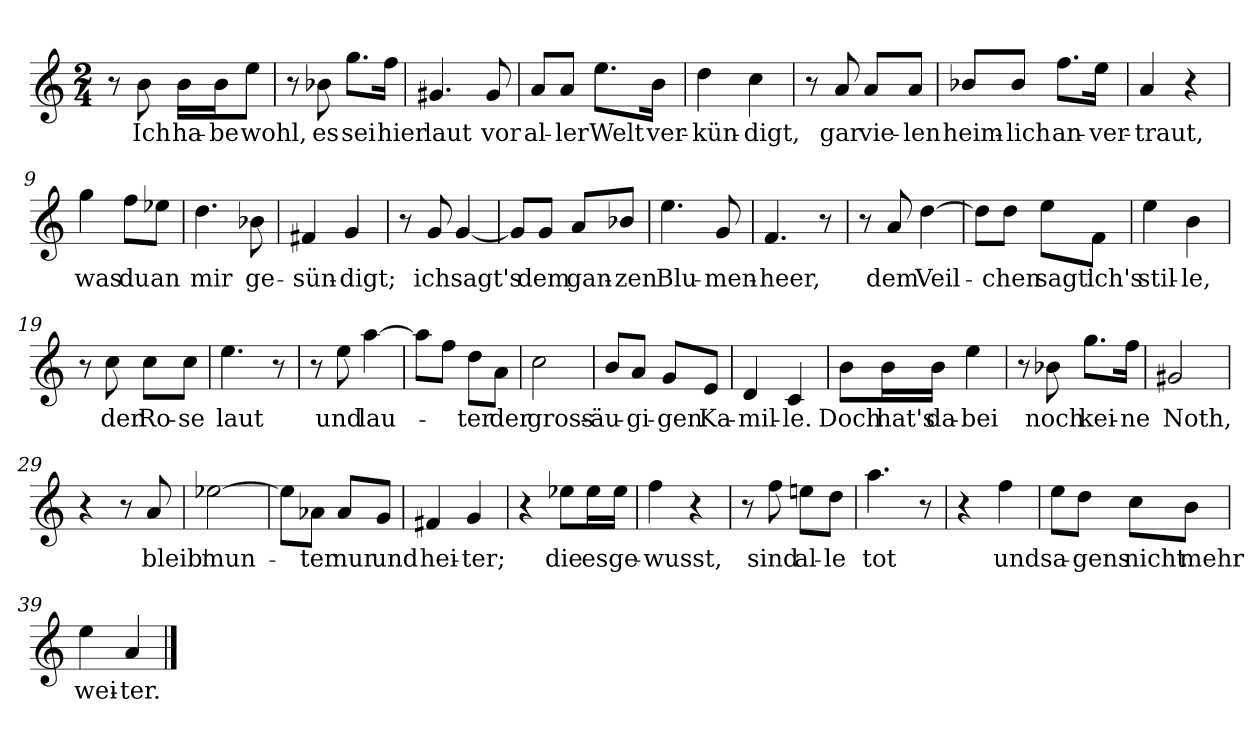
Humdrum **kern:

**kern	**text
*part1	*part1
*staff1	*staff1
*clefG2	*
*k[]	*
*M2/4	*
=1	=1
8r	.
!	!LO:LY:b
8b\	Ich
!	!LO:LY:b
16b\LL	ha-
!	!LO:LY:b
16b\J	-be
!	!LO:LY:b
8ee\J	wohl,
=2	=2
8r	.
!	!LO:LY:b
8b-X\	es
!	!LO:LY:b
8.gg\L	sei
!	!LO:LY:b
16ff\Jk	hier
=3	=3
!	!LO:LY:b
4.g#X/	laut
!	!LO:LY:b
8g#/	vor
=4	=4
!	!LO:LY:b
8a/L	al-
!	!LO:LY:b
8a/J	-ler
!	!LO:LY:b
8.ee\L	Welt
!	!LO:LY:b
16b\Jk	ver-
=5	=5
!	!LO:LY:b
4dd\	-kün-
!	!LO:LY:b
4cc\	-digt,
=6	=6
8r	.
!	!LO:LY:b
8a/	gar
!	!LO:LY:b
8a/L	vie-
!	!LO:LY:b
8a/J	-len
=7	=7
!	!LO:LY:b
8b-X/L	heim-
!	!LO:LY:b
8b-/J	-lich
!	!LO:LY:b
8.ff\L	an-
!	!LO:LY:b
16ee\Jk	-ver-
=8	=8
!	!LO:LY:b
4a/	-traut,
4r	.
!!LO:LB:g=z
=9	=9
!	!LO:LY:b
4gg\	was
!	!LO:LY:b
8ff\L	du
!	!LO:LY:b
8ee-X\J	an
=10	=10
!	!LO:LY:b
4.dd\	mir
!	!LO:LY:b
8b-X\	ge-
=11	=11
!	!LO:LY:b
4f#X/	-sün-
!	!LO:LY:b
4g/	-digt;
=12	=12
8r	.
!	!LO:LY:b
8g/	ich
!	!LO:LY:b
[4g/	sagt's
=13	=13
8g/L]	.
!	!LO:LY:b
8g/J	dem
!	!LO:LY:b
8a/L	gan-
!	!LO:LY:b
8b-X/J	-zen
=14	=14
!	!LO:LY:b
4.ee\	Blu-
!	!LO:LY:b
8g/	-men-
=15	=15
!	!LO:LY:b
4.f/	-heer,
8r	.
=16	=16
8r	.
!	!LO:LY:b
8a/	dem
!	!LO:LY:b
[4dd\	Veil-
=17	=17
8dd\L]	.
!	!LO:LY:b
8dd\J	-chen
!	!LO:LY:b
8ee\L	sagt'
!	!LO:LY:b
8f\J	ich's
=18	=18
!	!LO:LY:b
4ee\	stil-
!	!LO:LY:b
4b\	-le,
!!LO:LB:g=z
=19	=19
8r	.
!	!LO:LY:b
8cc\	der
!	!LO:LY:b
8cc\L	Ro-
!	!LO:LY:b
8cc\J	-se
=20	=20
!	!LO:LY:b
4.ee\	laut
8r	.
=21	=21
8r	.
!	!LO:LY:b
8ee\	und
!	!LO:LY:b
[4aa\	lau-
=22	=22
8aa\L]	.
8ff\J	.
!	!LO:LY:b
8dd\L	-ter
!	!LO:LY:b
8a\J	der
=23	=23
!	!LO:LY:b
2cc\	gross-
=24	=24
!	!LO:LY:b
8b/L	-äu-
!	!LO:LY:b
8a/J	-gi-
!	!LO:LY:b
8g/L	-gen
!	!LO:LY:b
8e/J	Ka-
=25	=25
!	!LO:LY:b
4d/	-mil-
!	!LO:LY:b
4c/	-le.
=26	=26
!	!LO:LY:b
8b\L	Doch
!	!LO:LY:b
16b\L	hat's
!	!LO:LY:b
16b\JJ	da-
!	!LO:LY:b
4ee\	-bei
=27	=27
8r	.
!	!LO:LY:b
8b-X\	noch
!	!LO:LY:b
8.gg\L	kei-
!	!LO:LY:b
16ff\Jk	-ne
=28	=28
!	!LO:LY:b
2g#X/	Noth,
!!LO:LB:g=z
=29	=29
4r	.
8r	.
!	!LO:LY:b
8a/	bleib'
=30	=30
!	!LO:LY:b
[2ee-X\	mun-
=31	=31
8ee-\L]	.
!	!LO:LY:b
8a-X\J	-ter
!	!LO:LY:b
8a-/L	nur
!	!LO:LY:b
8g/J	und
=32	=32
!	!LO:LY:b
4f#X/	hei-
!	!LO:LY:b
4g/	-ter;
=33	=33
4r	.
!	!LO:LY:b
8ee-X\L	die
!	!LO:LY:b
16ee-\L	es
!	!LO:LY:b
16ee-\JJ	ge-
=34	=34
!	!LO:LY:b
4ff\	-wusst,
4r	.
=35	=35
8r	.
!	!LO:LY:b
8ff\	sind
!	!LO:LY:b
8een\L	al-
!	!LO:LY:b
8dd\J	-le
=36	=36
!	!LO:LY:b
4.aa\	tot
8r	.
=37	=37
4r	.
!	!LO:LY:b
4ff\	und
=38	=38
!	!LO:LY:b
8ee\L	sa-
!	!LO:LY:b
8dd\J	-gens
!	!LO:LY:b
8cc\L	nicht
!	!LO:LY:b
8b\J	mehr
!!LO:LB:g=z
=39	=39
!	!LO:LY:b
4ee\	wei-
!	!LO:LY:b
4a/	-ter.
==	==
*-	*-
